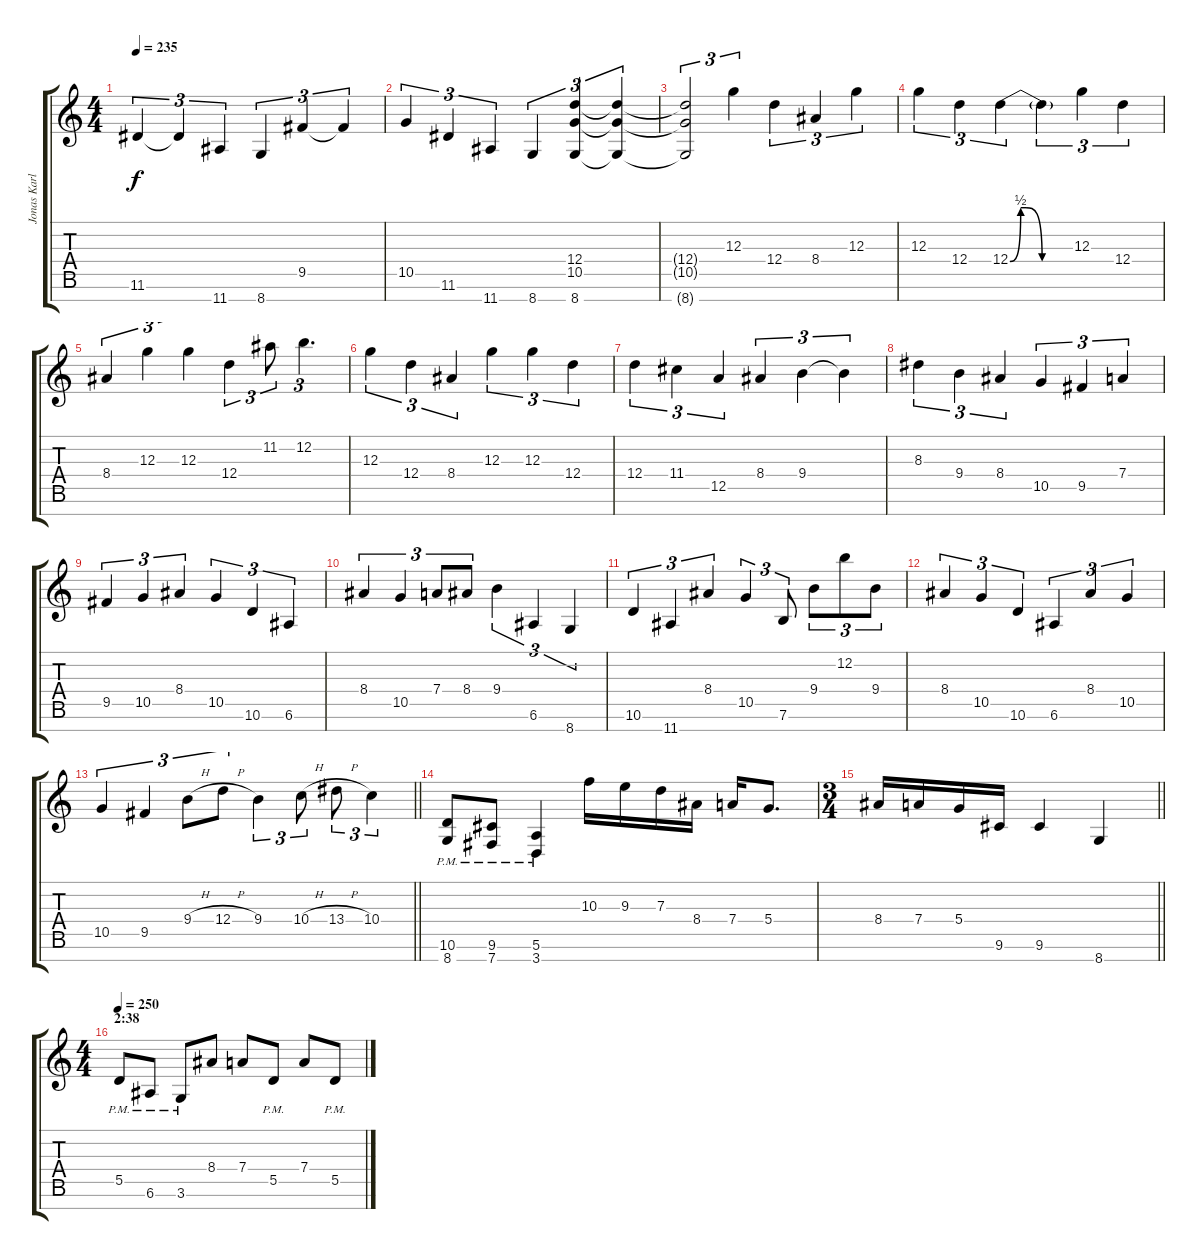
\track ("Jonas Karlsson" "Jonas Karl") {instrument distortionguitar}
\staff {score tabs}
\tuning (E4 B3 G3 D3 A2 E2 B1) {hide}
\ts (4 4)
\tempo 235
\clef g2
\ks c
11.6.4{tu (3 2) dy f} 11.6{t}.4{tu (3 2)} 11.7.4{tu (3 2)} 8.7.4{tu (3 2)} 9.5.4{tu (3 2)} 9.5{t}.4{tu (3 2)} |
10.5.4{tu (3 2)} 11.6.4{tu (3 2)} 11.7.4{tu (3 2)} 8.7.4{tu (3 2)} (12.4 10.5 8.7).4{tu (3 2)} (12.4{t} 10.5{t} 8.7{t}).4{tu (3 2)} |
(12.4{t} 10.5{t} 8.7{t}).2{tu (3 2)} 12.3.4{tu (3 2)} 12.4.4{tu (3 2)} 8.4.4{tu (3 2)} 12.3.4{tu (3 2)} |
12.3.4{tu (3 2)} 12.4.4{tu (3 2)} 12.4{be (custom 0 0 10 2 15 2 30 0 60 0)}.4{tu (3 2)} 12.4{t}.4{tu (3 2)} 12.3.4{tu (3 2)} 12.4.4{tu (3 2)} |
8.4.4{tu (3 2)} 12.3.4{tu (3 2)} 12.3.4{tu (3 2)} 12.4.4{tu (3 2)} 11.2.8{tu (3 2)} 12.2.4{d tu (3 2)} |
12.3.4{tu (3 2)} 12.4.4{tu (3 2)} 8.4.4{tu (3 2)} 12.3.4{tu (3 2)} 12.3.4{tu (3 2)} 12.4.4{tu (3 2)} |
12.4.4{tu (3 2)} 11.4.4{tu (3 2)} 12.5.4{tu (3 2)} 8.4.4{tu (3 2)} 9.4.4{tu (3 2)} 9.4{t}.4{tu (3 2)} |
8.3.4{tu (3 2)} 9.4.4{tu (3 2)} 8.4.4{tu (3 2)} 10.5.4{tu (3 2)} 9.5.4{tu (3 2)} 7.4.4{tu (3 2)} |
9.5.4{tu (3 2)} 10.5.4{tu (3 2)} 8.4.4{tu (3 2)} 10.5.4{tu (3 2)} 10.6.4{tu (3 2)} 6.6.4{tu (3 2)} |
8.4.4{tu (3 2)} 10.5.4{tu (3 2)} 7.4.8{tu (3 2)} 8.4.8{tu (3 2)} 9.4.4{tu (3 2)} 6.6.4{tu (3 2)} 8.7.4{tu (3 2)} |
10.6.4{tu (3 2)} 11.7.4{tu (3 2)} 8.4.4{tu (3 2)} 10.5.4{tu (3 2)} 7.6.8{tu (3 2)} 9.4.8{tu (3 2)} 12.2.8{tu (3 2)} 9.4.8{tu (3 2)} |
8.4.4{tu (3 2)} 10.5.4{tu (3 2)} 10.6.4{tu (3 2)} 6.6.4{tu (3 2)} 8.4.4{tu (3 2)} 10.5.4{tu (3 2)} |
\barLineRight lightlight
10.5.4{tu (3 2)} 9.5.4{tu (3 2)} 9.4{h}.8{tu (3 2)} 12.4{h}.8{tu (3 2)} 9.4.4{tu (3 2)} 10.4{h}.8{tu (3 2)} 13.4{h}.8{tu (3 2)} 10.4.4{tu (3 2)} |
(10.6{pm} 8.7{pm}).8 (9.6{pm} 7.7{pm}).8 (5.6{pm} 3.7{pm}).4 10.3.16 9.3.16 7.3.16 8.4.16 7.4.16 5.4.8{d} |
\ts (3 4)
\barLineRight lightlight
8.4.16 7.4.16 5.4.16 9.6.16 9.6.4 8.7.4 |
\ts (4 4)
\section ("" "2:38")
\tempo 250
5.5{pm}.8 6.6{pm}.8 3.6{pm}.8 8.4.8 7.4.8 5.5{pm}.8 7.4.8 5.5{pm}.8
